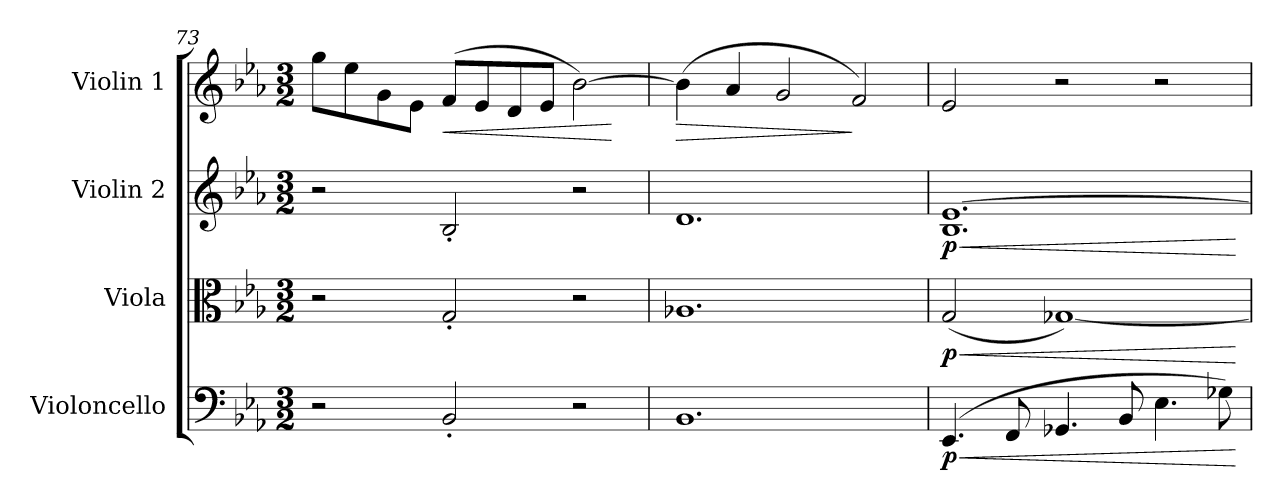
**kern	**dynam	**kern	**dynam	**kern	**dynam	**kern	**dynam
*part4	*part4	*part3	*part3	*part2	*part2	*part1	*part1
*staff4	*staff4	*staff3	*staff3	*staff2	*staff2	*staff1	*staff1
*I"Violoncello	*	*I"Viola	*	*I"Violin 2	*	*I"Violin 1	*
*I'Vc	*	*I'Vla	*	*I'Vln	*	*I'Vln	*
*clefF4	*	*clefC3	*	*clefG2	*	*clefG2	*
*k[b-e-a-]	*	*k[b-e-a-]	*	*k[b-e-a-]	*	*k[b-e-a-]	*
*M3/2	*	*M3/2	*	*M3/2	*	*M3/2	*
=73	=73	=73	=73	=73	=73	=73	=73
2r	.	2r	.	2r	.	8gg\L	.
.	.	.	.	.	.	8ee-\	.
.	.	.	.	.	.	8g\	.
.	.	.	.	.	.	8e-\J	.
!	!	!	!	!	!	!	!LO:HP:b
2BB-'/	.	2G'/	.	2B-'/	.	(8f/L	<
.	.	.	.	.	.	8e-/	.
.	.	.	.	.	.	8d/	.
.	.	.	.	.	.	8e-/J	.
2r	.	2r	.	2r	.	[2b-\)	.
.	.	.	.	.	.	.	[
=74	=74	=74	=74	=74	=74	=74	=74
!	!	!	!	!	!	!	!LO:HP:b
1.BB-	.	1.A-X	.	1.d	.	(4b-\]	>
.	.	.	.	.	.	4a-/	.
.	.	.	.	.	.	2g/	.
.	.	.	.	.	.	2f/)	]
=75	=75	=75	=75	=75	=75	=75	=75
!	!LO:HP:b	!	!LO:HP:b	!	!LO:HP:b	!	!
!	!LO:DY:n=1:b	!	!LO:DY:n=1:b	!	!LO:DY:n=1:b	!	!
(4.EE-/	< p	(2G/	< p	1.B- [1.e-	< p	2e-/	.
8FF/	.	.	.	.	.	.	.
4.GG-X/	.	[1G-X)	.	.	.	2r	.
8BB-/	.	.	.	.	.	.	.
4.E-\	.	.	.	.	.	2r	.
8G-X\)	.	.	.	.	.	.	.
.	[	.	[	.	[	.	.
=	=	=	=	=	=	=	=
*-	*-	*-	*-	*-	*-	*-	*-
